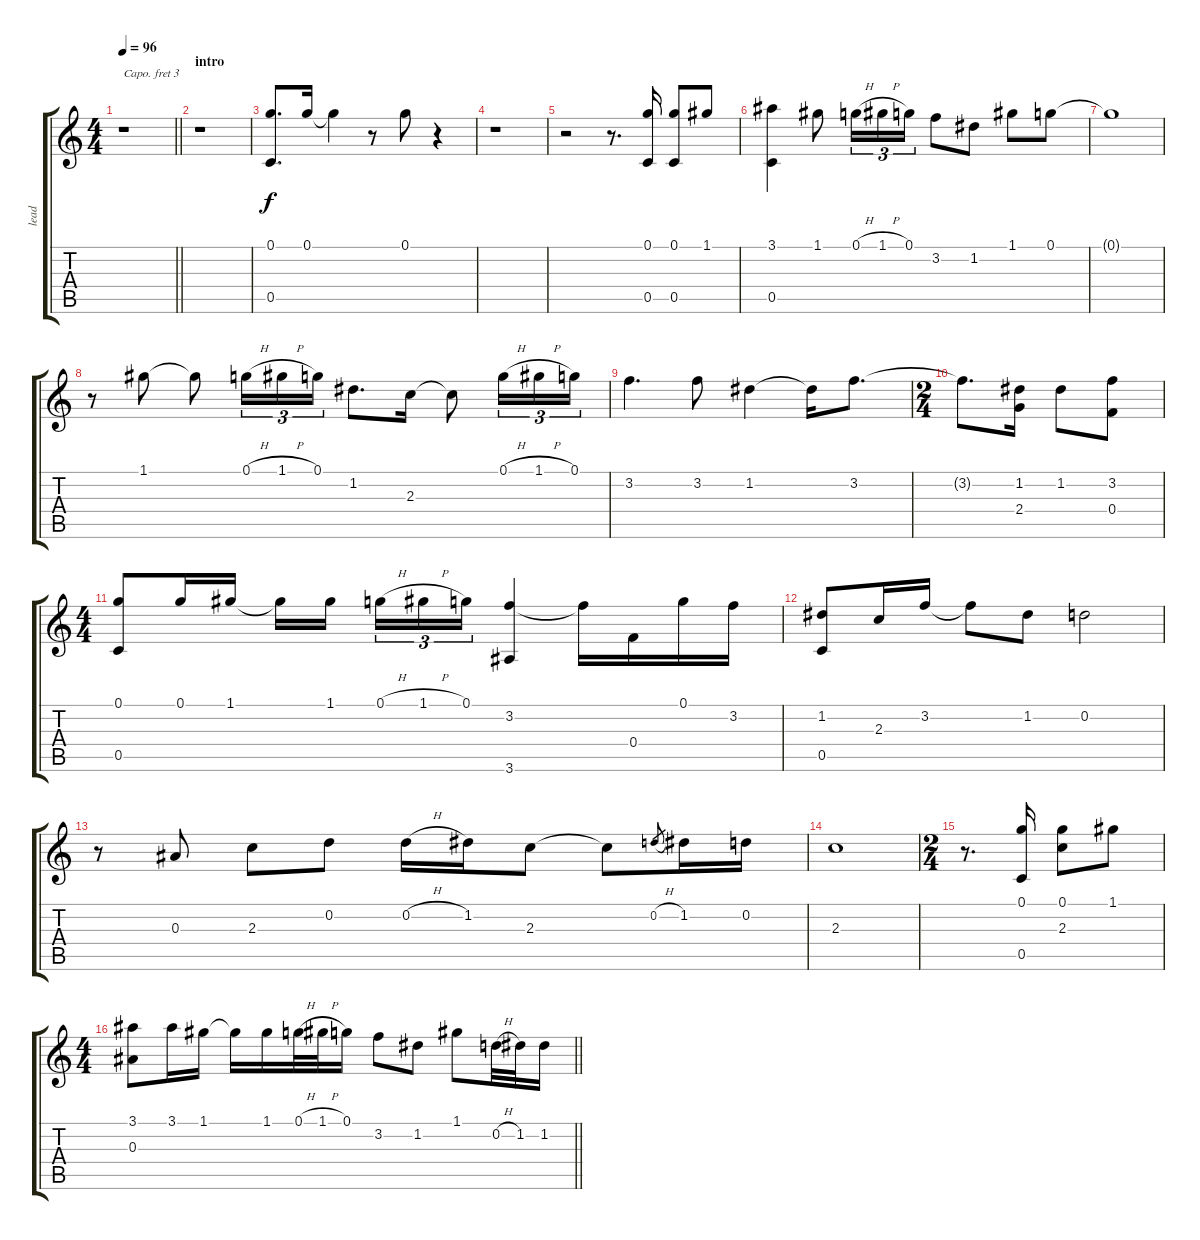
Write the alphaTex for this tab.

\track ("lead" "lead") {instrument banjo}
\staff {score tabs}
\capo 3
\tuning (E4 B3 G3 D3 A2 E2) {hide}
\displaytranspose 12
\ts (4 4)
\tempo 96
\clef g2
\barLineRight lightlight
\ks c
r.1{dy f instrument banjo} |
\section ("" "intro")
r.1 |
(0.1 0.5).8{d} 0.1.16 0.1{t}.4 r.8 0.1.8 r.4 |
r.1 |
r.2 r.8{d} (0.1 0.5).16 (0.1 0.5).8 1.1.8 |
(3.1 0.5).4 1.1.8 0.1{h}.16{tu (3 2)} 1.1{h}.16{tu (3 2)} 0.1.16{tu (3 2)} 3.2.8 1.2.8 1.1.8 0.1.8 |
0.1{t}.1 |
r.8 1.1.8 1.1{t}.8 0.1{h}.16{tu (3 2)} 1.1{h}.16{tu (3 2)} 0.1.16{tu (3 2)} 1.2.8{d} 2.3.16 2.3{t}.8 0.1{h}.16{tu (3 2)} 1.1{h}.16{tu (3 2)} 0.1.16{tu (3 2)} |
3.2.4{d} 3.2.8 1.2.4 1.2{t}.16 3.2.8{d} |
\ts (2 4)
3.2{t}.8{d} (1.2 2.4).16 1.2.8 (3.2 0.4).8 |
\ts (4 4)
(0.1 0.5).8 0.1.16 1.1.16 1.1{t}.16 1.1.16 0.1{h}.16{tu (3 2)} 1.1{h}.16{tu (3 2)} 0.1.16{tu (3 2)} (3.2 3.6).4 3.2{t}.16 0.4.16 0.1.16 3.2.16 |
(1.2 0.5).8 2.3.16 3.2.16 3.2{t}.8 1.2.8 0.2.2 |
r.8 0.3.8 2.3.8 0.2.8 0.2{h}.16 1.2.16 2.3.8 2.3{t}.8 0.2{h}.8{gr} 1.2.16 0.2.16 |
2.3.1 |
\ts (2 4)
r.8{d} (0.1 0.5).16 (0.1 2.3).8 1.1.8 |
\ts (4 4)
\barLineRight lightlight
(3.1 0.3).8 3.1.16 1.1.16 1.1{t}.16 1.1.16 0.1{h}.32 1.1{h}.32 0.1.16 3.2.8 1.2.8 1.1.8 0.2{h}.32 1.2.32 1.2.16
